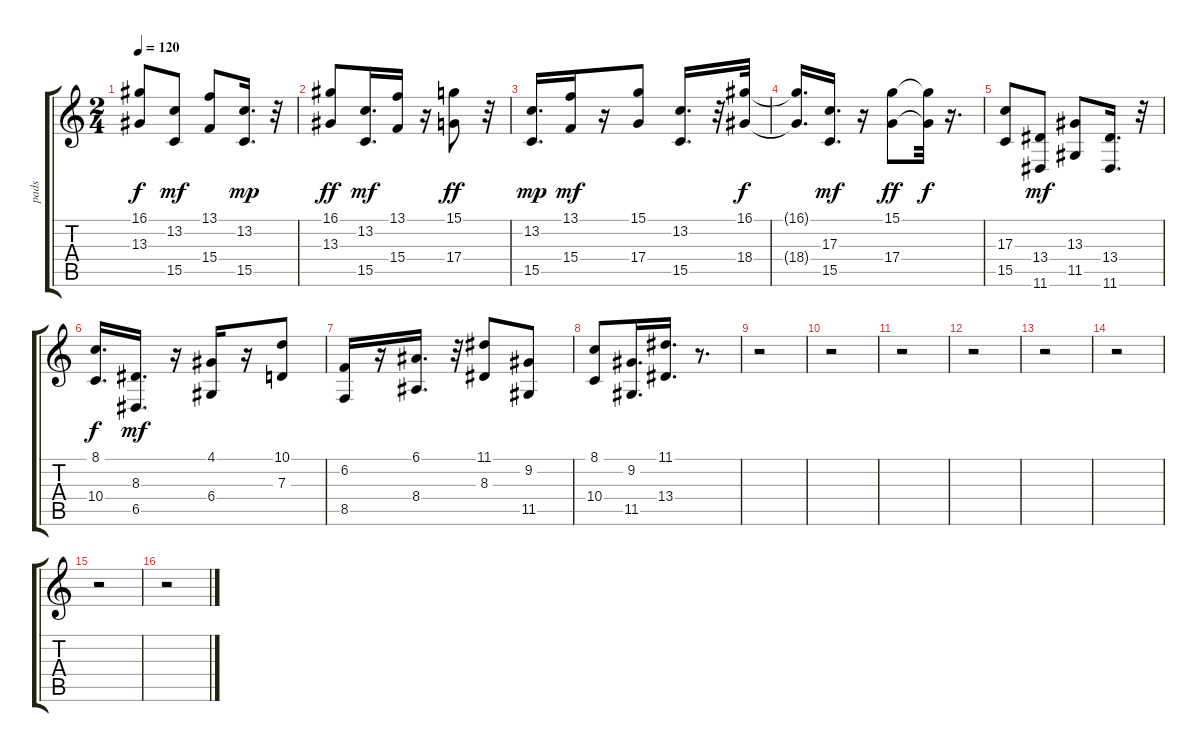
\track ("pads" "pads") {instrument pad5bowed}
\staff {score tabs}
\tuning (E4 B3 G3 D3 A2 E2) {hide}
\ts (2 4)
\tempo 120
\clef g2
\ks c
(16.1 13.3).8{dy f} (13.2 15.5).8{dy mf} (13.1 15.4).8 (13.2 15.5).16{d dy mp} r.32 |
(16.1 13.3).8{dy ff} (13.2 15.5).16{d dy mf} (13.1 15.4).16 r.16 (15.1 17.4).8{dy ff} r.32 |
(13.2 15.5).16{d dy mp} (13.1 15.4).16{dy mf} r.16 (15.1 17.4).8 (13.2 15.5).16{d} r.32 (16.1 18.4).32{dy f} |
(16.1{t} 18.4{t}).16{d} (17.3 15.5).16{d dy mf} r.16 (15.1 17.4).8{dy ff} (15.1{t} 17.4{t}).32{dy f} r.16{d} |
(17.3 15.5).8 (13.4 11.6).8{dy mf} (13.3 11.5).8 (13.4 11.6).16{d} r.32 |
(8.1 10.4).16{d dy f} (8.3 6.5).16{d dy mf} r.16 (4.1 6.4).16 r.16 (10.1 7.3).8 |
(6.2 8.5).16 r.16 (6.1 8.4).16{d} r.32 (11.1 8.3).8 (9.2 11.5).8 |
(8.1 10.4).8 (9.2 11.5).16{d} (11.1 13.4).16{d} r.8{d} |
r.2 |
r.2 |
r.2 |
r.2 |
r.2 |
r.2 |
r.2 |
r.2
